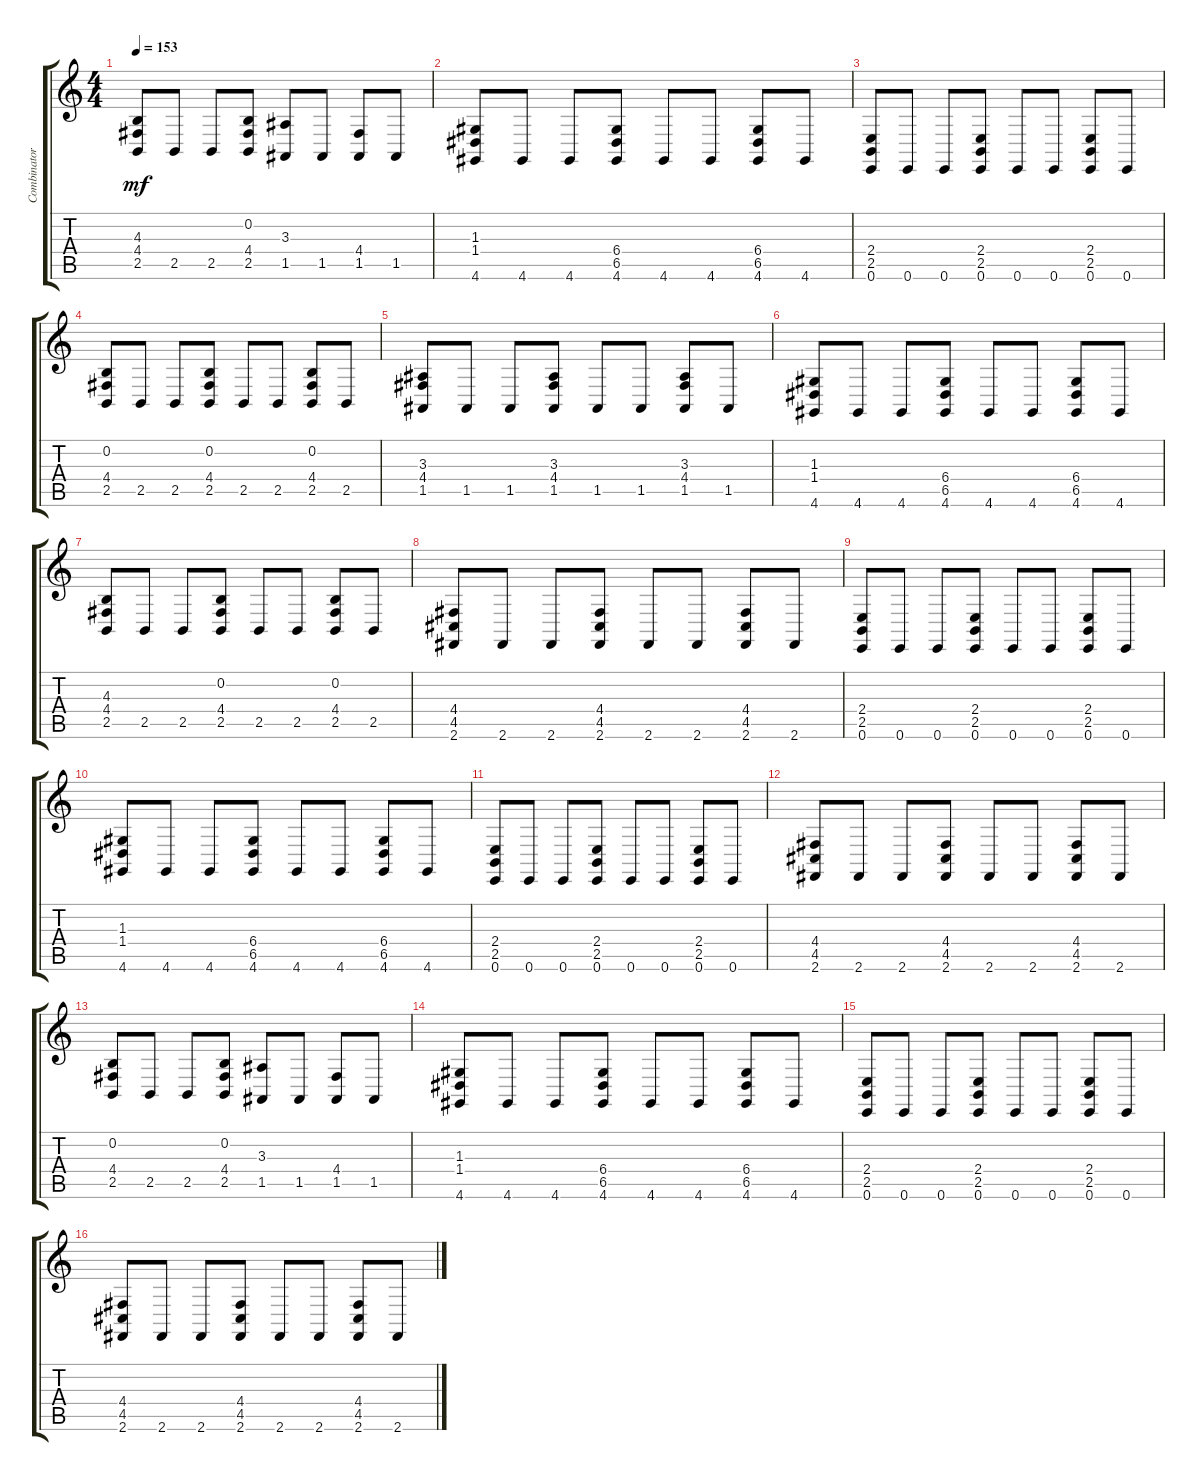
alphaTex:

\track ("Combinator 2 (Staff 1)" "Combinator") {instrument acousticgrandpiano}
\staff {score tabs}
\tuning (E4 B3 G3 D3 A2 E2) {hide}
\ts (4 4)
\tempo 153
\clef g2
\ks c
(4.3 4.4 2.5).8{dy mf} 2.5.8 2.5.8 (0.2 4.4 2.5).8 (3.3 1.5).8 1.5.8 (4.4 1.5).8 1.5.8 |
(1.3 1.4 4.6).8 4.6.8 4.6.8 (6.4 6.5 4.6).8 4.6.8 4.6.8 (6.4 6.5 4.6).8 4.6.8 |
(2.4 2.5 0.6).8 0.6.8 0.6.8 (2.4 2.5 0.6).8 0.6.8 0.6.8 (2.4 2.5 0.6).8 0.6.8 |
(0.2 4.4 2.5).8 2.5.8 2.5.8 (0.2 4.4 2.5).8 2.5.8 2.5.8 (0.2 4.4 2.5).8 2.5.8 |
(3.3 4.4 1.5).8 1.5.8 1.5.8 (3.3 4.4 1.5).8 1.5.8 1.5.8 (3.3 4.4 1.5).8 1.5.8 |
(1.3 1.4 4.6).8 4.6.8 4.6.8 (6.4 6.5 4.6).8 4.6.8 4.6.8 (6.4 6.5 4.6).8 4.6.8 |
(4.3 4.4 2.5).8 2.5.8 2.5.8 (0.2 4.4 2.5).8 2.5.8 2.5.8 (0.2 4.4 2.5).8 2.5.8 |
(4.4 4.5 2.6).8 2.6.8 2.6.8 (4.4 4.5 2.6).8 2.6.8 2.6.8 (4.4 4.5 2.6).8 2.6.8 |
(2.4 2.5 0.6).8 0.6.8 0.6.8 (2.4 2.5 0.6).8 0.6.8 0.6.8 (2.4 2.5 0.6).8 0.6.8 |
(1.3 1.4 4.6).8 4.6.8 4.6.8 (6.4 6.5 4.6).8 4.6.8 4.6.8 (6.4 6.5 4.6).8 4.6.8 |
(2.4 2.5 0.6).8 0.6.8 0.6.8 (2.4 2.5 0.6).8 0.6.8 0.6.8 (2.4 2.5 0.6).8 0.6.8 |
(4.4 4.5 2.6).8 2.6.8 2.6.8 (4.4 4.5 2.6).8 2.6.8 2.6.8 (4.4 4.5 2.6).8 2.6.8 |
(0.2 4.4 2.5).8 2.5.8 2.5.8 (0.2 4.4 2.5).8 (3.3 1.5).8 1.5.8 (4.4 1.5).8 1.5.8 |
(1.3 1.4 4.6).8 4.6.8 4.6.8 (6.4 6.5 4.6).8 4.6.8 4.6.8 (6.4 6.5 4.6).8 4.6.8 |
(2.4 2.5 0.6).8 0.6.8 0.6.8 (2.4 2.5 0.6).8 0.6.8 0.6.8 (2.4 2.5 0.6).8 0.6.8 |
(4.4 4.5 2.6).8 2.6.8 2.6.8 (4.4 4.5 2.6).8 2.6.8 2.6.8 (4.4 4.5 2.6).8 2.6.8
